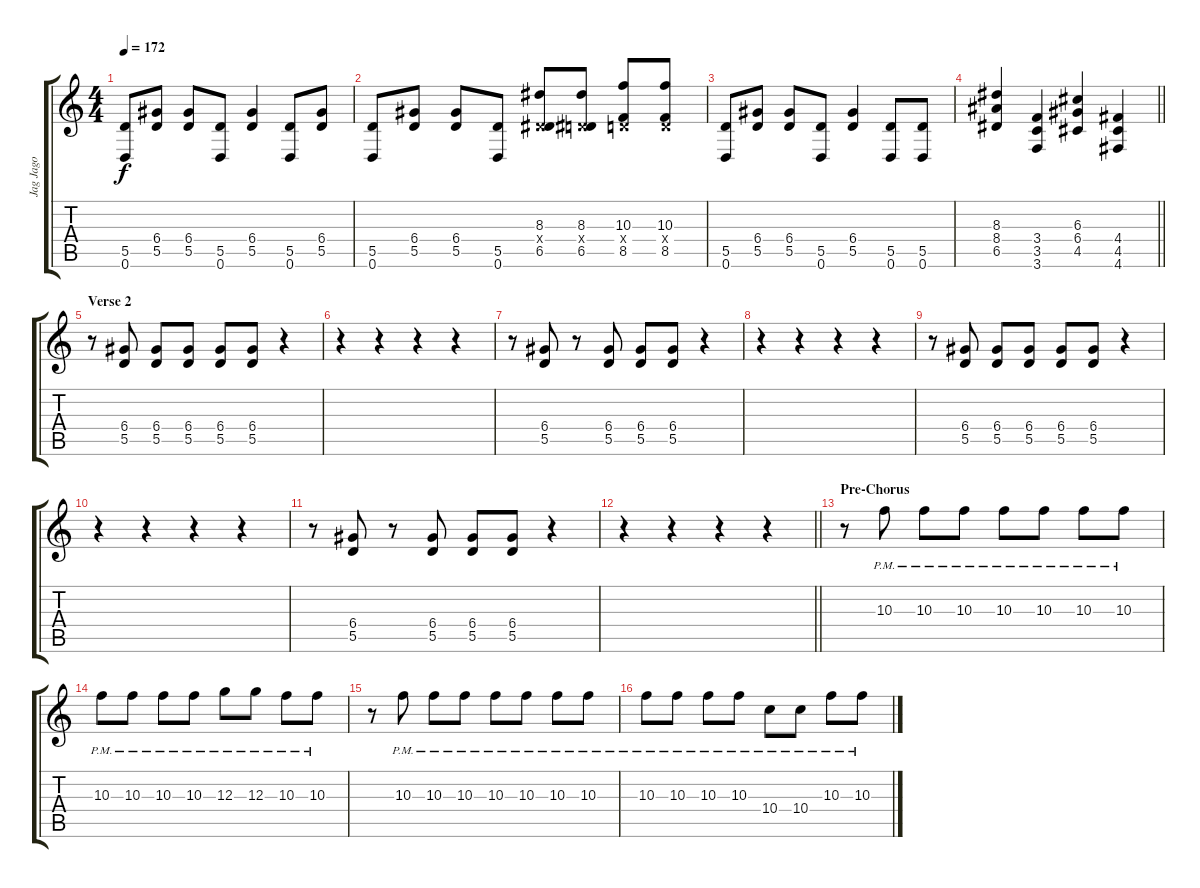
\track ("Jag Jago" "Jag Jago") {instrument distortionguitar}
\staff {score tabs}
\tuning (E4 B3 G3 D3 A2 D2) {hide}
\ts (4 4)
\tempo 172
\clef g2
\ks c
(5.5 0.6).8{dy f} (6.4 5.5).8 (6.4 5.5).8 (5.5 0.6).8 (6.4 5.5).4 (5.5 0.6).8 (6.4 5.5).8 |
(5.5 0.6).8 (6.4 5.5).8 (6.4 5.5).8 (5.5 0.6).8 (8.3 0.4{x} 6.5).8 (8.3 0.4{x} 6.5).8 (10.3 0.4{x} 8.5).8 (10.3 0.4{x} 8.5).8 |
(5.5 0.6).8 (6.4 5.5).8 (6.4 5.5).8 (5.5 0.6).8 (6.4 5.5).4 (5.5 0.6).8 (5.5 0.6).8 |
\barLineRight lightlight
(8.3 8.4 6.5).4 (3.4 3.5 3.6).4 (6.3 6.4 4.5).4 (4.4 4.5 4.6).4 |
\section ("" "Verse 2")
r.8 (6.4 5.5).8 (6.4 5.5).8 (6.4 5.5).8 (6.4 5.5).8 (6.4 5.5).8 r.4 |
r.4 r.4 r.4 r.4 |
r.8 (6.4 5.5).8 r.8 (6.4 5.5).8 (6.4 5.5).8 (6.4 5.5).8 r.4 |
r.4 r.4 r.4 r.4 |
r.8 (6.4 5.5).8 (6.4 5.5).8 (6.4 5.5).8 (6.4 5.5).8 (6.4 5.5).8 r.4 |
r.4 r.4 r.4 r.4 |
r.8 (6.4 5.5).8 r.8 (6.4 5.5).8 (6.4 5.5).8 (6.4 5.5).8 r.4 |
\barLineRight lightlight
r.4 r.4 r.4 r.4 |
\section ("" "Pre-Chorus")
r.8 10.3{pm}.8 10.3{pm}.8 10.3{pm}.8 10.3{pm}.8 10.3{pm}.8 10.3{pm}.8 10.3{pm}.8 |
10.3{pm}.8 10.3{pm}.8 10.3{pm}.8 10.3{pm}.8 12.3{pm}.8 12.3{pm}.8 10.3{pm}.8 10.3{pm}.8 |
r.8 10.3{pm}.8 10.3{pm}.8 10.3{pm}.8 10.3{pm}.8 10.3{pm}.8 10.3{pm}.8 10.3{pm}.8 |
10.3{pm}.8 10.3{pm}.8 10.3{pm}.8 10.3{pm}.8 10.4{pm}.8 10.4{pm}.8 10.3{pm}.8 10.3{pm}.8
